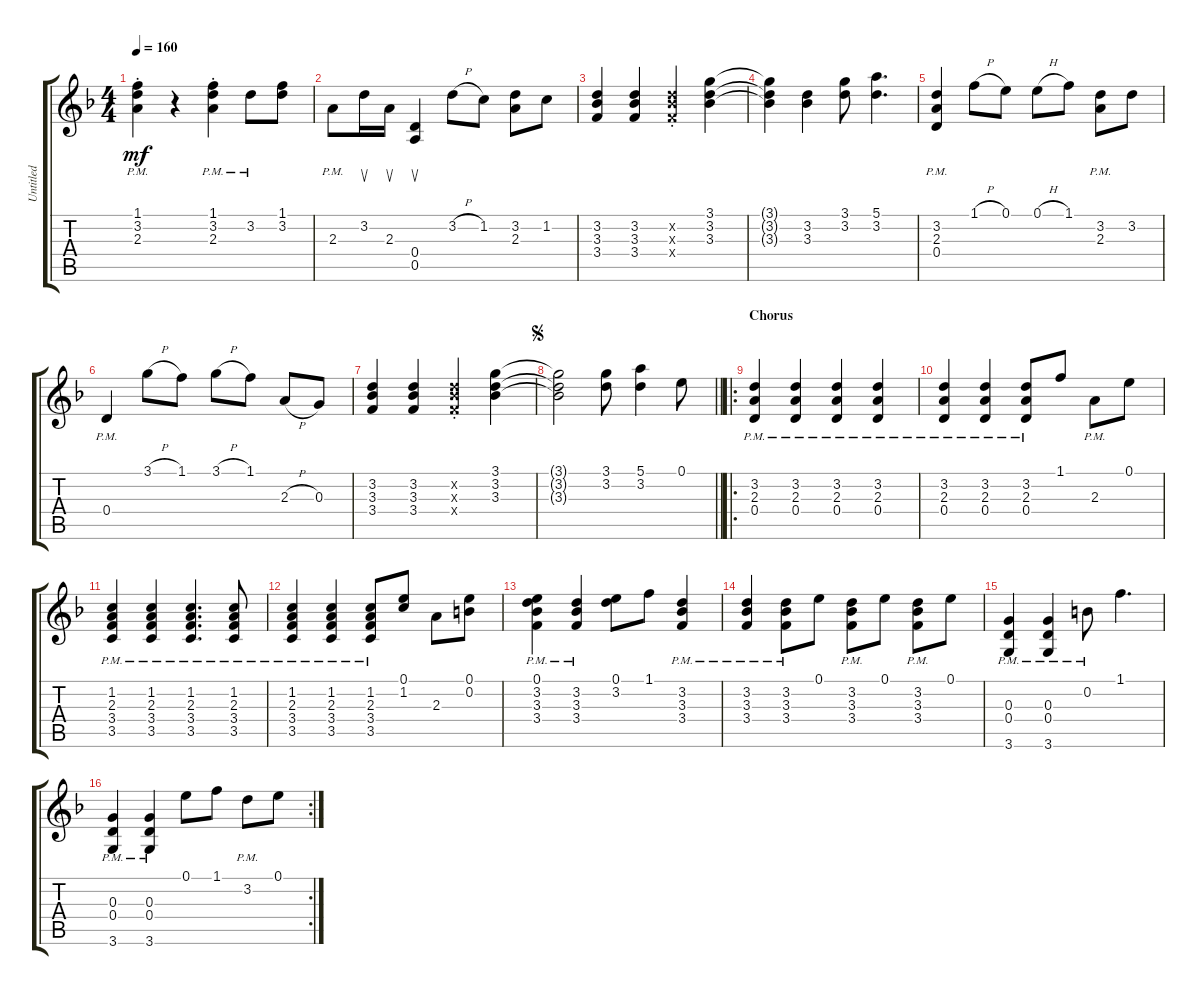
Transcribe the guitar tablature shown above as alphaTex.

\track ("Untitled" "Untitled") {instrument distortionguitar}
\staff {score tabs}
\tuning (E4 B3 G3 D3 A2 E2) {hide}
\ts (4 4)
\tempo 160
\clef g2
\ks f
(1.1{pm st} 3.2{pm st} 2.3{pm st}).4{dy mf instrument distortionguitar} r.4 (1.1{pm st} 3.2{pm st} 2.3{pm st}).4 3.2{pm}.8 (1.1 3.2).8 |
2.3{pm}.8 3.2.16{su} 2.3.16{su} (0.4 0.5).4{su} 3.2{h}.8 1.2.8 (3.2 2.3).8 1.2.8 |
(3.2 3.3 3.4).4 (3.2 3.3 3.4).4 (3.2{st x} 3.3{st x} 3.4{st x}).4 (3.1 3.2 3.3).4 |
(3.1{t} 3.2{t} 3.3{t}).4 (3.2 3.3).4 (3.1 3.2).8 (5.1 3.2).4{d} |
(3.2{pm} 2.3{pm} 0.4{pm}).4 1.1{h}.8 0.1.8 0.1{h}.8 1.1.8 (3.2{pm} 2.3{pm}).8 3.2.8 |
0.4{pm}.4 3.1{h}.8 1.1.8 3.1{h}.8 1.1.8 2.3{h}.8 0.3.8 |
(3.2 3.3 3.4).4 (3.2 3.3 3.4).4 (3.2{st x} 3.3{st x} 3.4{st x}).4 (3.1 3.2 3.3).4 |
\jump segno
\barLineRight lightlight
(3.1{t} 3.2{t} 3.3{t}).2 (3.1 3.2).8 (5.1 3.2).4 0.1.8 |
\ro
\section ("" "Chorus")
(3.2{pm} 2.3{pm} 0.4{pm}).4 (3.2{pm} 2.3{pm} 0.4{pm}).4 (3.2{pm} 2.3{pm} 0.4{pm}).4 (3.2{pm} 2.3{pm} 0.4{pm}).4 |
(3.2{pm} 2.3{pm} 0.4{pm}).4 (3.2{pm} 2.3{pm} 0.4{pm}).4 (3.2{pm} 2.3{pm} 0.4{pm}).8 1.1.8 2.3{pm}.8 0.1.8 |
(1.2{pm} 2.3{pm} 3.4{pm} 3.5{pm}).4 (1.2{pm} 2.3{pm} 3.4{pm} 3.5{pm}).4 (1.2{pm} 2.3{pm} 3.4{pm} 3.5{pm}).4{d} (1.2{pm} 2.3{pm} 3.4{pm} 3.5{pm}).8 |
(1.2{pm} 2.3{pm} 3.4{pm} 3.5{pm}).4 (1.2{pm} 2.3{pm} 3.4{pm} 3.5{pm}).4 (1.2{pm} 2.3{pm} 3.4{pm} 3.5{pm}).8 (0.1 1.2).8 2.3.8 (0.1 0.2).8 |
(0.1{pm} 3.2{pm} 3.3{pm} 3.4{pm}).4 (3.2{pm} 3.3{pm} 3.4{pm}).4 (0.1 3.2).8 1.1.8 (3.2{pm} 3.3{pm} 3.4{pm}).4 |
(3.2{pm} 3.3{pm} 3.4{pm}).4 (3.2{pm} 3.3{pm} 3.4{pm}).8 0.1.8 (3.2{pm} 3.3{pm} 3.4{pm}).8 0.1.8 (3.2{pm} 3.3{pm} 3.4{pm}).8 0.1.8 |
(0.3{pm} 0.4{pm} 3.6{pm}).4 (0.3{pm} 0.4{pm} 3.6{pm}).4 0.2{pm}.8 1.1.4{d} |
\rc 2
(0.3{pm} 0.4{pm} 3.6{pm}).4 (0.3{pm} 0.4{pm} 3.6{pm}).4 0.1.8 1.1.8 3.2{pm}.8 0.1.8
